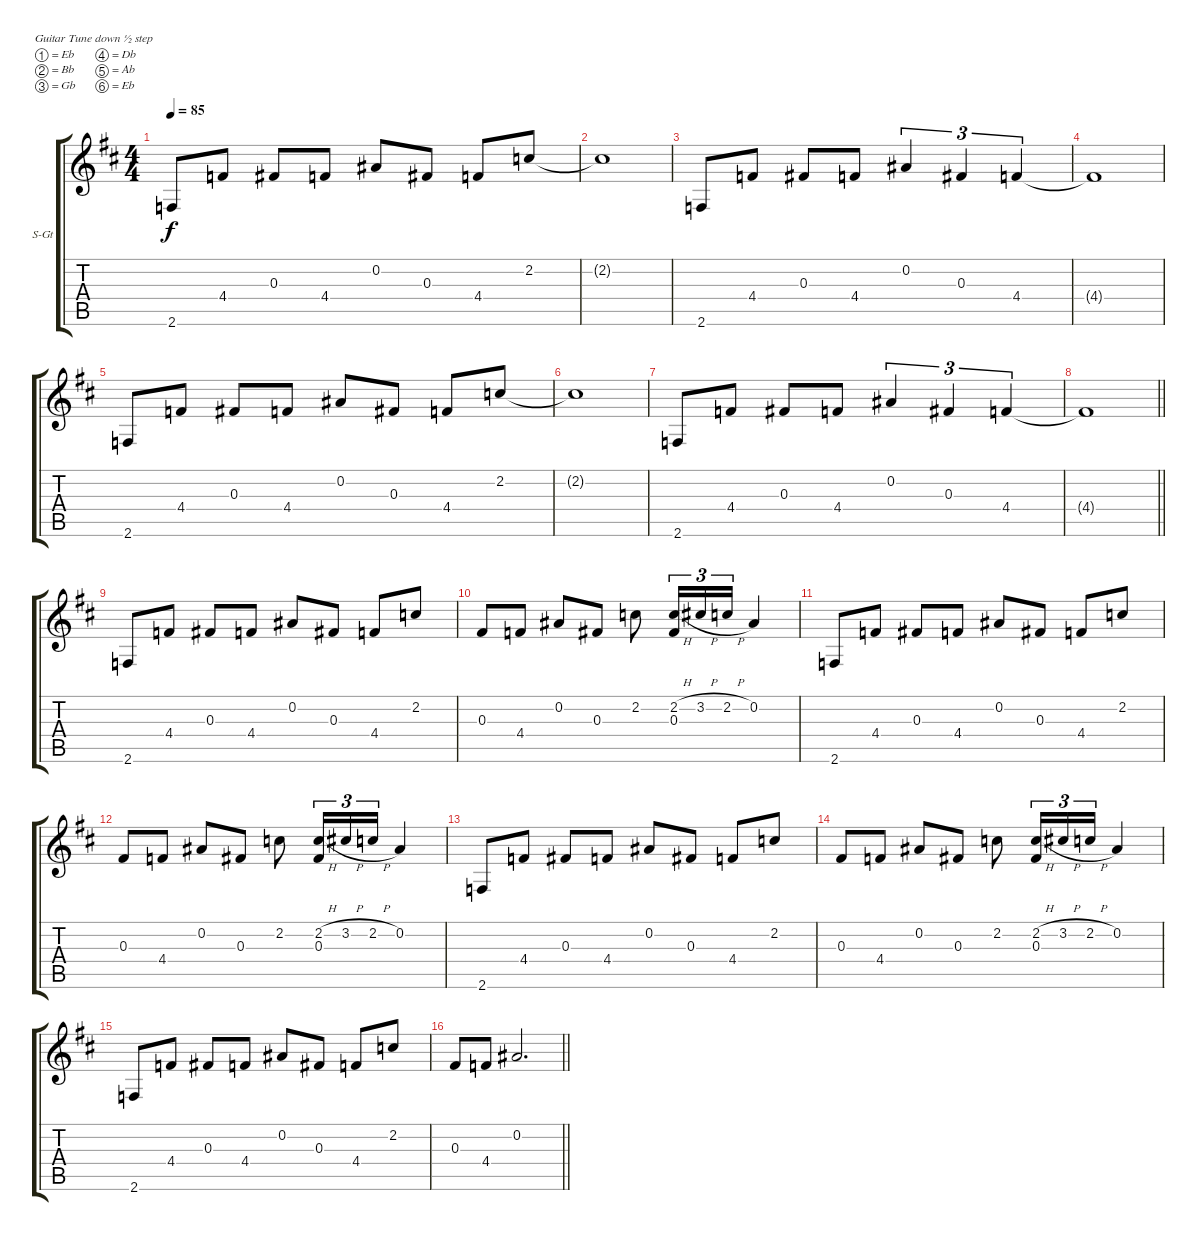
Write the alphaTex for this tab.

\bracketExtendMode groupsimilarinstruments
\firstSystemTrackNameOrientation horizontal
\otherSystemsTrackNameOrientation horizontal
\track ("Acoustic" "S-Gt") {instrument acousticguitarsteel}
\staff {score tabs}
\tuning (Eb4 Bb3 Gb3 Db3 Ab2 Eb2)
\ts (4 4)
\beaming (8 2 2 2 2)
\tempo 85
\clef g2
\ks d
2.6.8{dy f instrument acousticguitarsteel} 4.4.8 0.3.8 4.4.8 0.2.8 0.3.8 4.4.8 2.2.8 |
2.2{t}.1 |
2.6.8 4.4.8 0.3.8 4.4.8 0.2.4{tu (3 2)} 0.3.4{tu (3 2)} 4.4.4{tu (3 2)} |
4.4{t}.1 |
2.6.8 4.4.8 0.3.8 4.4.8 0.2.8 0.3.8 4.4.8 2.2.8 |
2.2{t}.1 |
2.6.8 4.4.8 0.3.8 4.4.8 0.2.4{tu (3 2)} 0.3.4{tu (3 2)} 4.4.4{tu (3 2)} |
\barLineRight lightlight
4.4{t}.1 |
2.6.8 4.4.8 0.3.8 4.4.8 0.2.8 0.3.8 4.4.8 2.2.8 |
0.3.8 4.4.8 0.2.8 0.3.8 2.2.8 (2.2{h} 0.3).16{tu (3 2)} 3.2{h}.16{tu (3 2)} 2.2{h}.16{tu (3 2)} 0.2.4 |
2.6.8 4.4.8 0.3.8 4.4.8 0.2.8 0.3.8 4.4.8 2.2.8 |
0.3.8 4.4.8 0.2.8 0.3.8 2.2.8 (2.2{h} 0.3).16{tu (3 2)} 3.2{h}.16{tu (3 2)} 2.2{h}.16{tu (3 2)} 0.2.4 |
2.6.8 4.4.8 0.3.8 4.4.8 0.2.8 0.3.8 4.4.8 2.2.8 |
0.3.8 4.4.8 0.2.8 0.3.8 2.2.8 (2.2{h} 0.3).16{tu (3 2)} 3.2{h}.16{tu (3 2)} 2.2{h}.16{tu (3 2)} 0.2.4 |
2.6.8 4.4.8 0.3.8 4.4.8 0.2.8 0.3.8 4.4.8 2.2.8 |
\barLineRight lightlight
0.3.8 4.4.8 0.2.2{d}
